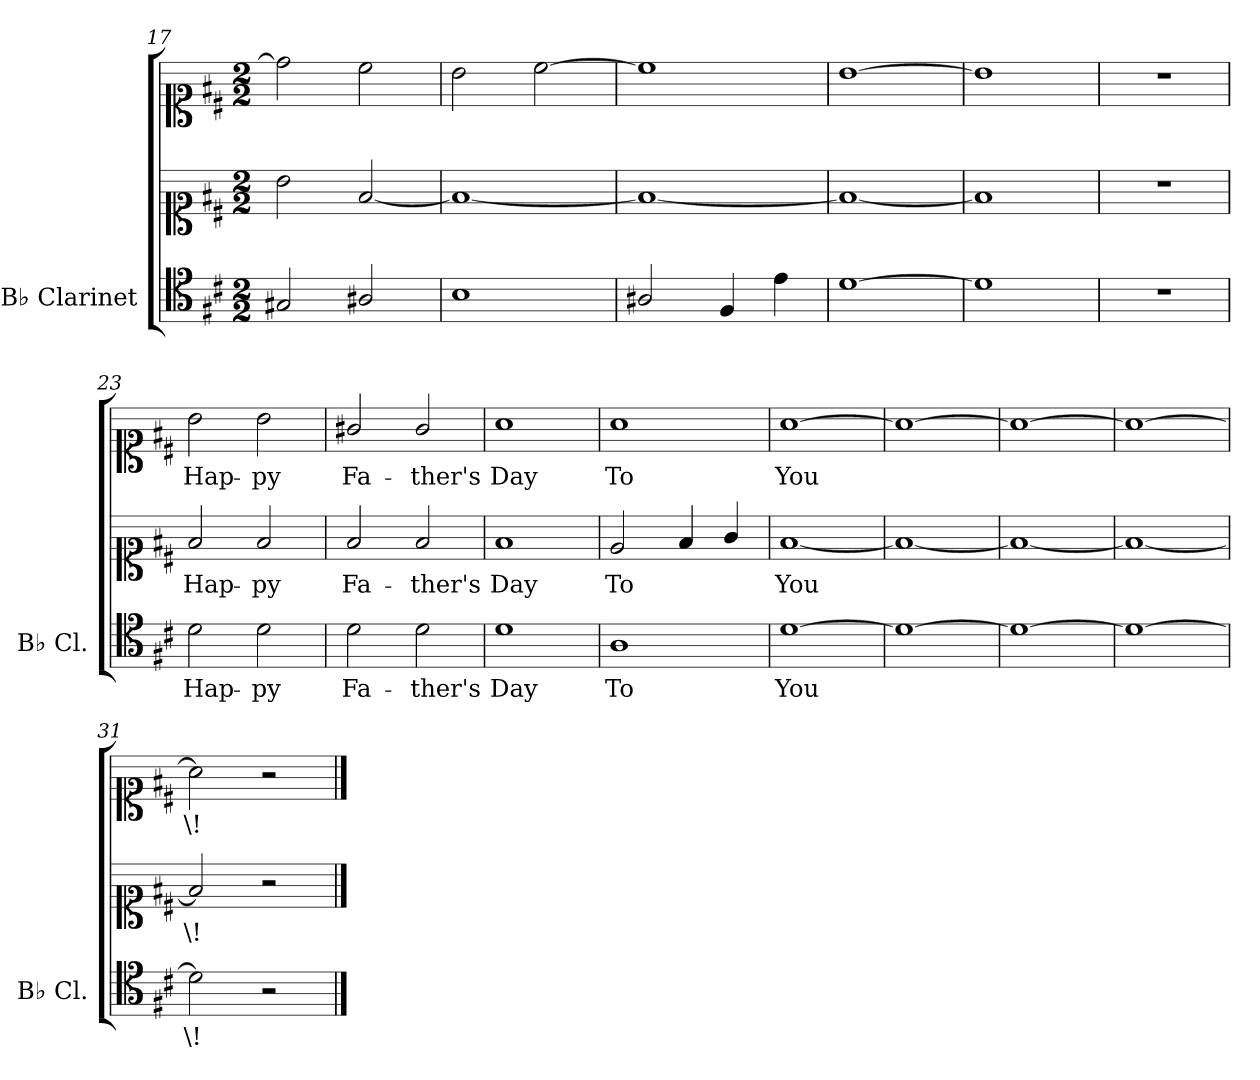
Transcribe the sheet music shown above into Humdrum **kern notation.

**kern	**text	**kern	**text	**kern	**text
*part1	*part1	*part1	*part1	*part1	*part1
*staff3	*staff3	*staff2	*staff2	*staff1	*staff1
*I"B♭ Clarinet	*	*	*	*	*
*I'B♭ Cl.	*	*	*	*	*
*clefC4	*	*clefC1	*	*clefC1	*
*ITrd1c2	*	*ITrd1c2	*	*ITrd1c2	*
*k[]	*	*k[]	*	*k[]	*
*M2/2	*	*M2/2	*	*M2/2	*
=17	=17	=17	=17	=17	=17
2F#X/	.	2a\	.	2cc\]	.
2G#X/	.	[2e/	.	2b\	.
=18	=18	=18	=18	=18	=18
1A	.	1e_	.	2a\	.
.	.	.	.	[2b\	.
=19	=19	=19	=19	=19	=19
2G#X/	.	1e_	.	1b]	.
4E/	.	.	.	.	.
4d\	.	.	.	.	.
=20	=20	=20	=20	=20	=20
[1c	.	1e_	.	[1a	.
=21	=21	=21	=21	=21	=21
1c]	.	1e]	.	1a]	.
=22	=22	=22	=22	=22	=22
1r	.	1r	.	1r	.
=23	=23	=23	=23	=23	=23
!	!LO:LY:b	!	!LO:LY:b	!	!LO:LY:b
2c\	Hap-	2e/	Hap-	2a\	Hap-
!	!LO:LY:b	!	!LO:LY:b	!	!LO:LY:b
2c\	-py	2e/	-py	2a\	-py
=24	=24	=24	=24	=24	=24
!	!LO:LY:b	!	!LO:LY:b	!	!LO:LY:b
2c\	Fa-	2e/	Fa-	2f#X/	Fa-
!	!LO:LY:b	!	!LO:LY:b	!	!LO:LY:b
2c\	-ther's	2e/	-ther's	2f#/	-ther's
=25	=25	=25	=25	=25	=25
!	!LO:LY:b	!	!LO:LY:b	!	!LO:LY:b
1c	Day	1e	Day	1g	Day
=26	=26	=26	=26	=26	=26
!	!LO:LY:b	!	!LO:LY:b	!	!LO:LY:b
1G	To	2d/	To	1g	To
.	.	4e/	.	.	.
.	.	4f/	.	.	.
=27	=27	=27	=27	=27	=27
!	!LO:LY:b	!	!LO:LY:b	!	!LO:LY:b
[1c	You	[1e	You	[1g	You
=28	=28	=28	=28	=28	=28
1c_	.	1e_	.	1g_	.
=29	=29	=29	=29	=29	=29
1c_	.	1e_	.	1g_	.
=30	=30	=30	=30	=30	=30
1c_	.	1e_	.	1g_	.
=31	=31	=31	=31	=31	=31
!	!LO:LY:b	!	!LO:LY:b	!	!LO:LY:b
2c\]	\!	2e/]	\!	2g\]	\!
2r	.	2r	.	2r	.
==	==	==	==	==	==
*-	*-	*-	*-	*-	*-
